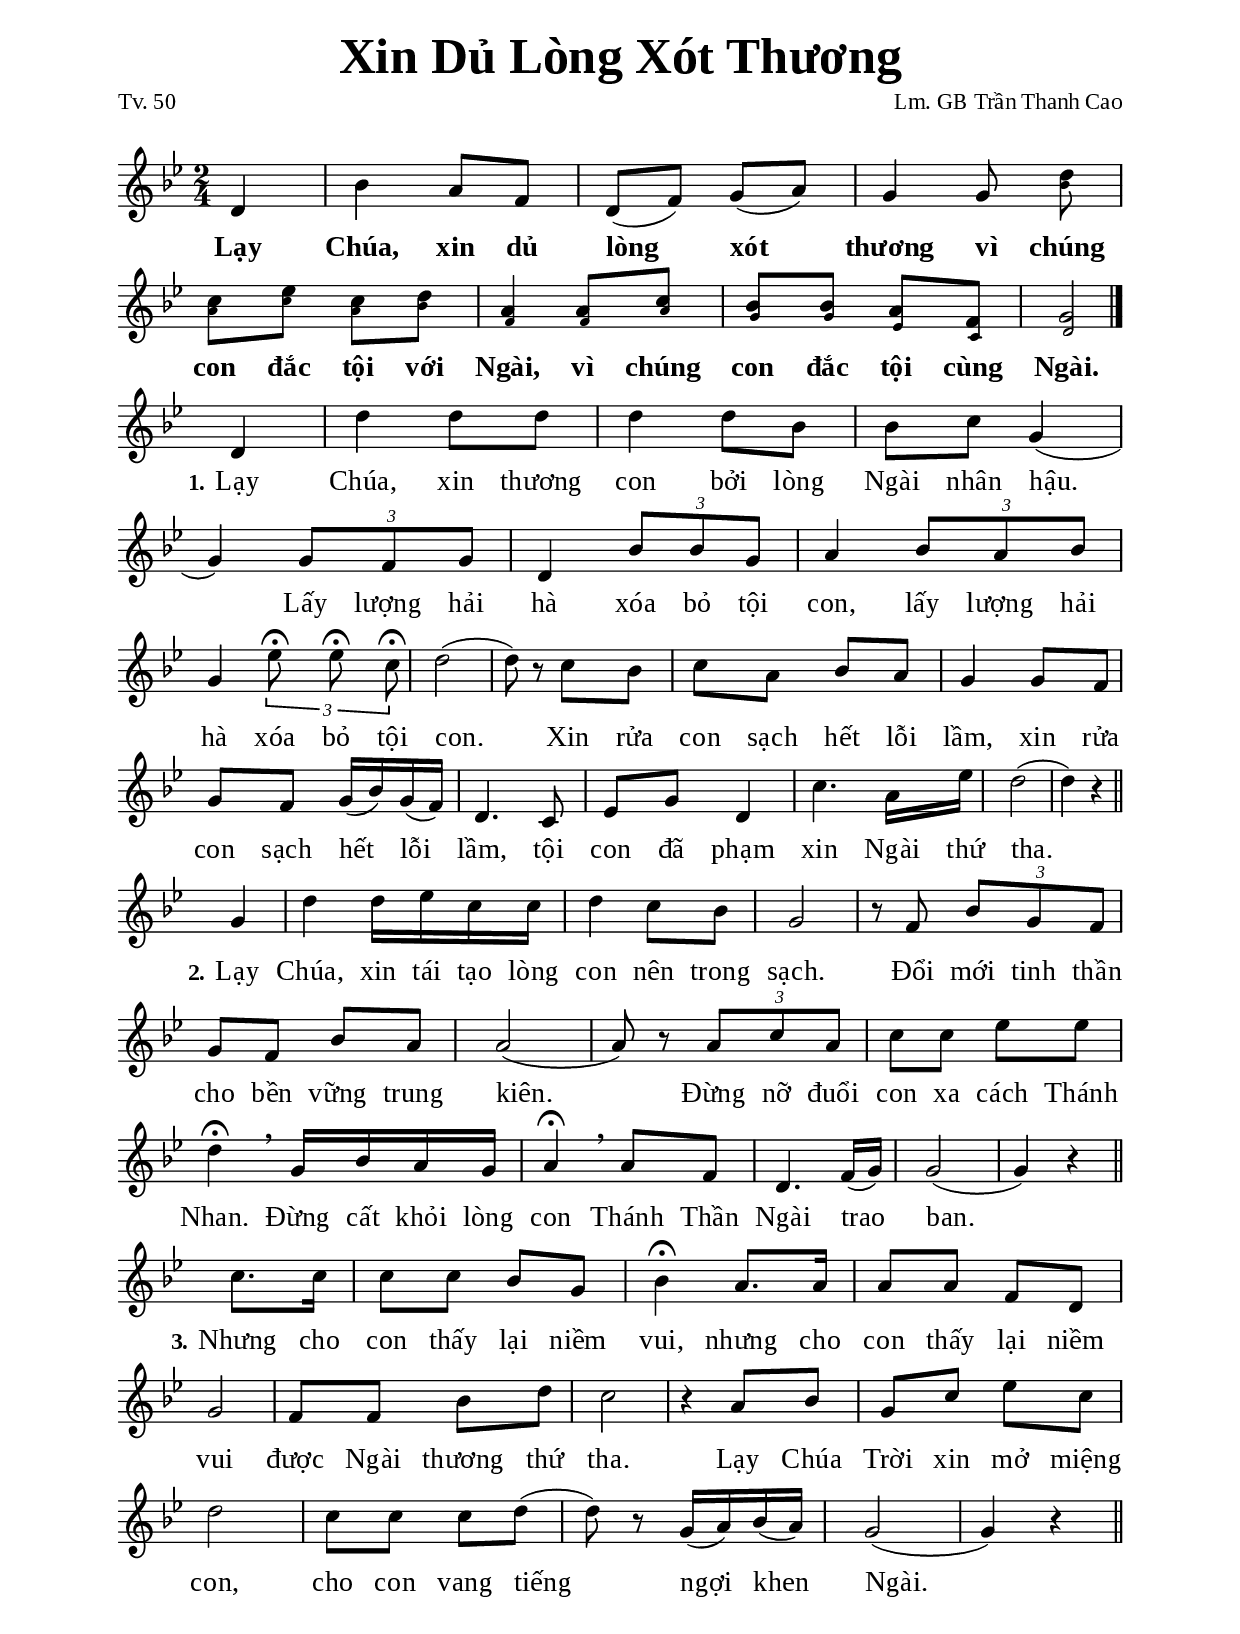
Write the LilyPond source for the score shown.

% Cài đặt chung
\version "2.22.1"
\include "english.ly"

\header {
  title = \markup { \fontsize #3 "Xin Dủ Lòng Xót Thương" }
  poet = "Tv. 50"
  composer = "Lm. GB Trần Thanh Cao"
  arranger = " "
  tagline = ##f
}

% Nhạc điệp khúc
nhacDiepKhucSop = \relative c' {
  \partial 4 d4 |
  bf' a8 f |
  d _(f) g _(a) |
  g4 g8 d' |
  c ef c d |
  a4 a8 c |
  bf bf a f |
  g2 \bar "|."
}

nhacDiepKhucBas = \relative c'' {
  \skip 4
  \skip 2
  \skip 2
  \skip 4. bf8 |
  a c a bf |
  f4 f8 a |
  g g ef c |
  d2
}

% Nhạc phiên khúc
nhacPhienKhucMot = \relative c' {
  \partial 4 d4 |
  d' d8 d |
  d4 d8 bf |
  bf c g4 ( |
  g) \tuplet 3/2 { g8 f g } |
  d4 \tuplet 3/2 { bf'8 bf g } |
  a4 \tuplet 3/2 { bf8 a bf } |
  \autoBeamOff
  g4 \tuplet 3/2 { ef'8 \fermata ef \fermata c \fermata } |
  \autoBeamOn
  d2 ( |
  d8) r c bf |
  c a bf a |
  g4 g8 f |
  g f g16 (bf) g (f) |
  d4. c8 |
  ef g d4 |
  c'4. a16 ef' |
  d2 ( |
  d4) r \bar "||"
}

nhacPhienKhucHai = \relative c'' {
  \partial 4 g4 |
  d' d16 ef c c |
  d4 c8 bf |
  g2 |
  r8 f \tuplet 3/2 { bf8 g f } |
  g f bf a |
  a2 ( |
  a8) r \tuplet 3/2 { a8 c a } |
  c8 c ef ef |
  d4 \fermata \breathe g,16 bf a g |
  a4 \fermata \breathe a8 f |
  d4. f16 (g) |
  g2 ( |
  g4) r \bar "||"
}

nhacPhienKhucBa = \relative c'' {
  \partial 4 c8. c16 |
  c8 c bf g |
  bf4 \fermata a8. a16 |
  a8 a f d |
  g2 |
  f8 f bf d |
  c2 |
  r4 a8 bf |
  g c ef c |
  d2 |
  c8 c c d ( |
  d) r g,16 (a) bf (a) |
  g2 ( |
  g4) r \bar "||"
}

% Lời điệp khúc
loiDiepKhuc = \lyricmode {
  Lạy Chúa, xin dủ lòng xót thương
  vì chúng con đắc tội với Ngài,
  vì chúng con đắc tội cùng Ngài.
}

% Lời phiên khúc
loiPhienKhucMot = \lyricmode {
  \set stanza = #"1."
  Lạy Chúa, xin thương con bởi lòng Ngài nhân hậu.
  Lấy lượng hải hà xóa bỏ tội con,
  lấy lượng hải hà xóa bỏ tội con.
  Xin rửa con sạch hết lỗi lầm,
  xin rửa con sạch hết lỗi lầm,
  tội con đã phạm xin Ngài thứ tha.
}

loiPhienKhucHai = \lyricmode {
  \set stanza = #"2."
  Lạy Chúa, xin tái tạo lòng con nên trong sạch.
  Đổi mới tinh thần cho bền vững trung kiên.
  Đừng nỡ đuổi con xa cách Thánh Nhan.
  Đừng cất khỏi lòng con Thánh Thần Ngài trao ban.
}

loiPhienKhucBa = \lyricmode {
  \set stanza = #"3."
  Nhưng cho con thấy lại niềm vui,
  nhưng cho con thấy lại niềm vui
  được Ngài thương thứ tha.
  Lạy Chúa Trời xin mở miệng con,
  cho con vang tiếng ngợi khen Ngài.
}


% Dàn trang
\paper {
  #(set-paper-size "a4")
  top-margin = 15\mm
  bottom-margin = 15\mm
  left-margin = 20\mm
  right-margin = 20\mm
  indent = #0
  #(define fonts
    (make-pango-font-tree
      "Liberation Serif"
      "Liberation Serif"
      "Liberation Serif"
      (/ 20 20)))
  page-count = #1
  system-system-spacing = #'((basic-distance . 12)
                             (minimum-distance . 12)
                             (padding . 1))
  score-system-spacing = #'((basic-distance . 12)
                             (minimum-distance . 12)
                             (padding . 1))
}

% Thiết lập tông và nhịp
TongNhip = { \key bf \major \time 2/4 }

% Đổi kích thước nốt cho bè phụ
notBePhu =
#(define-music-function (font-size music) (number? ly:music?)
   (for-some-music
     (lambda (m)
       (if (music-is-of-type? m 'rhythmic-event)
           (begin
             (set! (ly:music-property m 'tweaks)
                   (cons `(font-size . ,font-size)
                         (ly:music-property m 'tweaks)))
             #t)
           #f))
     music)
   music)


\score {
  \new ChoirStaff <<
    \new Staff = diepKhuc \with {
        \consists "Merge_rests_engraver"
        %\magnifyStaff #(magstep +1)
        printPartCombineTexts = ##f
      }
      <<
      \new Voice \TongNhip \partCombine 
        \nhacDiepKhucSop
        \notBePhu -3 { \nhacDiepKhucBas }
      \new NullVoice = nhacThamChieu \nhacDiepKhucSop
      \new Lyrics \with {
          \override VerticalAxisGroup.
            nonstaff-relatedstaff-spacing.padding = #1
          \override VerticalAxisGroup.
            nonstaff-unrelatedstaff-spacing.padding = #1
        }
        \lyricsto nhacThamChieu \loiDiepKhuc
      >>
  >>
  \layout {
    \override Lyrics.LyricText.font-series = #'bold
    \override Lyrics.LyricText.font-size = #+2
    \override Lyrics.LyricSpace.minimum-distance = #3
    \override Score.BarNumber.break-visibility = ##(#f #f #f)
    \override Score.SpacingSpanner.uniform-stretching = ##t
  }
}

\score {
  \new ChoirStaff <<
    \new Staff = phienKhuc \with {
        %\magnifyStaff #(magstep +1)
      }
      <<
      \new Voice = beSop {
        \key bf \major \time 2/4 \nhacPhienKhucMot
      }
    >>
    \new Lyrics \with {
          \override VerticalAxisGroup.
            nonstaff-relatedstaff-spacing.padding = #1
          \override VerticalAxisGroup.
            nonstaff-unrelatedstaff-spacing.padding = #1
        }
        \lyricsto beSop \loiPhienKhucMot
  >>
  \layout {
    \override Staff.TimeSignature.transparent = ##t
    \override Lyrics.LyricText.font-size = #+2
    \override Lyrics.LyricSpace.minimum-distance = #2.5
    \override Score.BarNumber.break-visibility = ##(#f #f #f)
    \override Score.SpacingSpanner.uniform-stretching = ##t
  }
}

\score {
  \new ChoirStaff <<
    \new Staff = phienKhuc \with {
        %\magnifyStaff #(magstep +1)
      }
      <<
      \new Voice = beSop {
        \key bf \major \time 2/4 \nhacPhienKhucHai
      }
    >>
    \new Lyrics \with {
          \override VerticalAxisGroup.
            nonstaff-relatedstaff-spacing.padding = #1.5
          \override VerticalAxisGroup.
            nonstaff-unrelatedstaff-spacing.padding = #1
        }
        \lyricsto beSop \loiPhienKhucHai
  >>
  \layout {
    \override Staff.TimeSignature.transparent = ##t
    \override Lyrics.LyricText.font-size = #+2
    \override Lyrics.LyricSpace.minimum-distance = #1.5
    \override Score.BarNumber.break-visibility = ##(#f #f #f)
    \override Score.SpacingSpanner.uniform-stretching = ##t
  }
}

\score {
  \new ChoirStaff <<
    \new Staff = phienKhuc \with {
        %\magnifyStaff #(magstep +1)
      }
      <<
      \new Voice = beSop {
        \key bf \major \time 2/4 \nhacPhienKhucBa
      }
    >>
    \new Lyrics \with {
          \override VerticalAxisGroup.
            nonstaff-relatedstaff-spacing.padding = #1.5
          \override VerticalAxisGroup.
            nonstaff-unrelatedstaff-spacing.padding = #1
        }
        \lyricsto beSop \loiPhienKhucBa
  >>
  \layout {
    \override Staff.TimeSignature.transparent = ##t
    \override Lyrics.LyricText.font-size = #+2
    \override Lyrics.LyricSpace.minimum-distance = #2
    \override Score.BarNumber.break-visibility = ##(#f #f #f)
    \override Score.SpacingSpanner.uniform-stretching = ##t
  }
}
